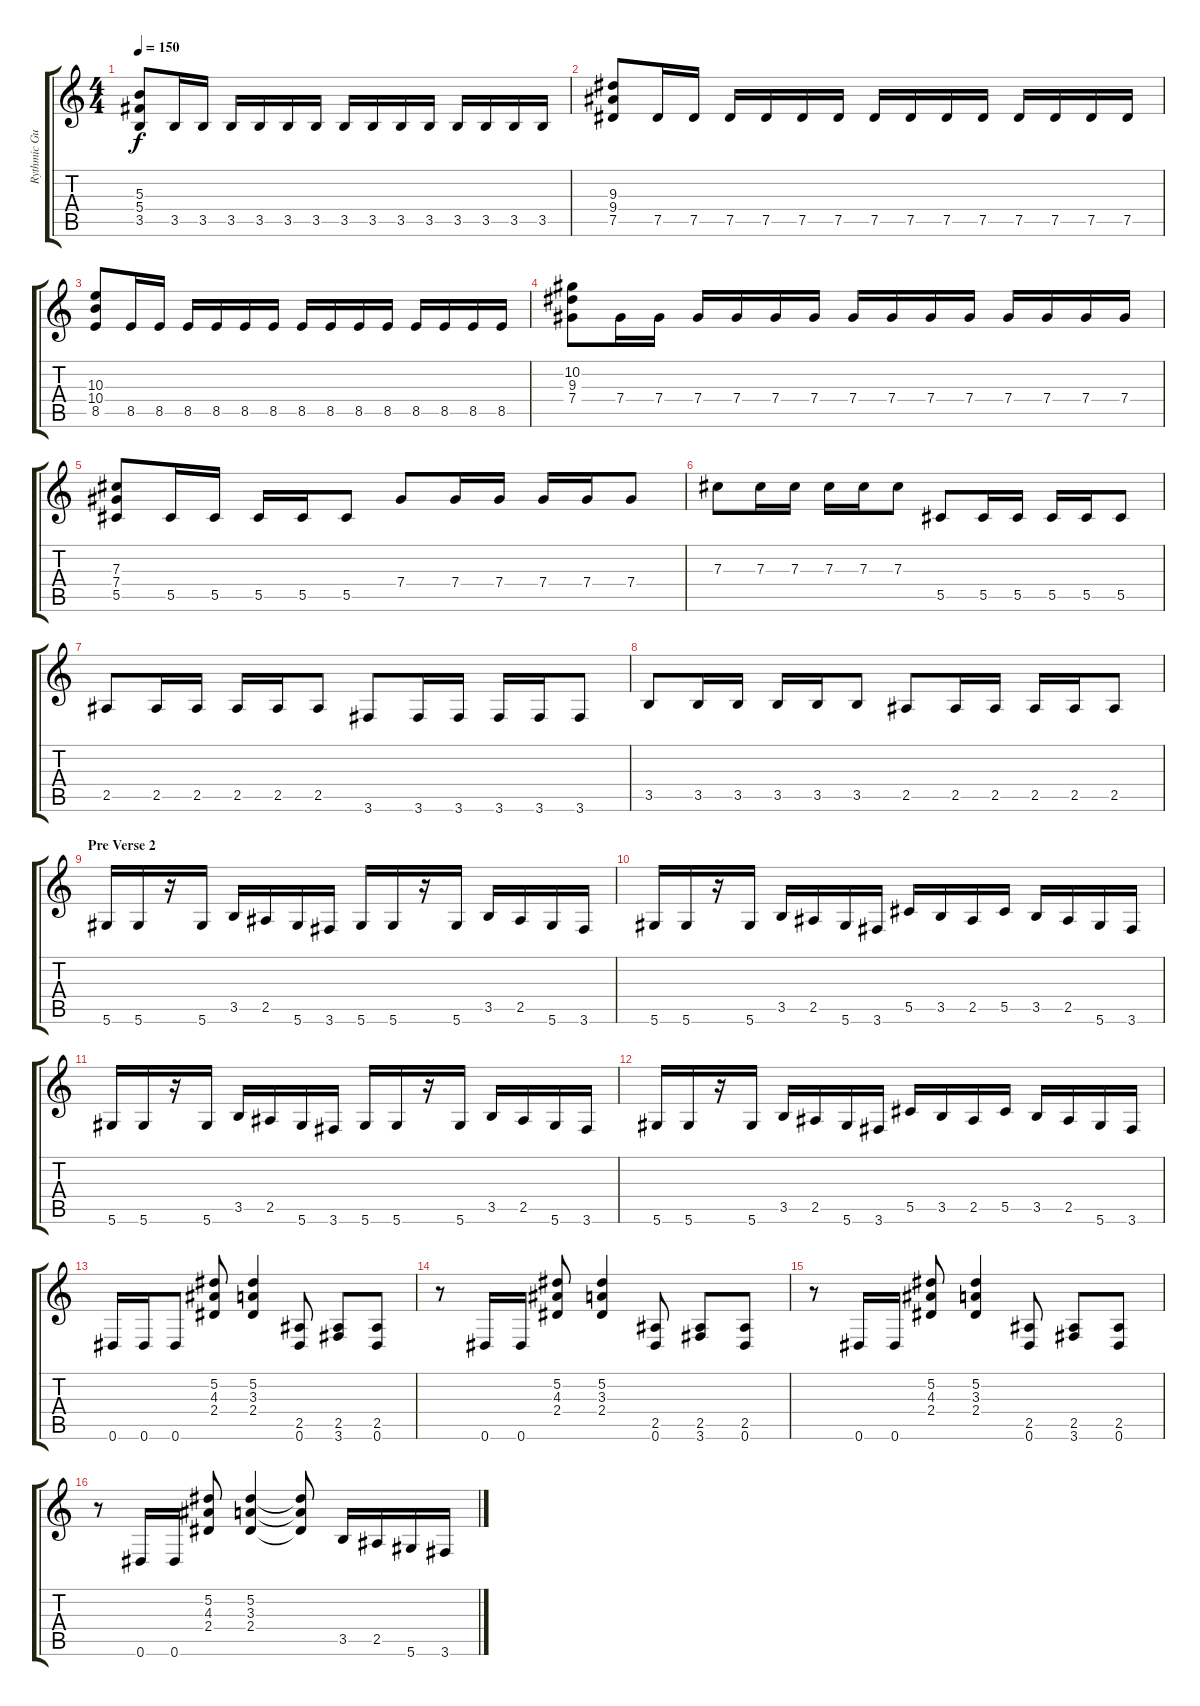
\track ("Rythmic Guitar (Jose A. Garrido)" "Rythmic Gu") {instrument distortionguitar}
\staff {score tabs}
\tuning (Eb4 Bb3 Gb3 Db3 Ab2 Eb2) {hide}
\ts (4 4)
\tempo 150
\clef g2
\ks c
(5.3 5.4 3.5).8{dy f} 3.5.16 3.5.16 3.5.16 3.5.16 3.5.16 3.5.16 3.5.16 3.5.16 3.5.16 3.5.16 3.5.16 3.5.16 3.5.16 3.5.16 |
(9.3 9.4 7.5).8 7.5.16 7.5.16 7.5.16 7.5.16 7.5.16 7.5.16 7.5.16 7.5.16 7.5.16 7.5.16 7.5.16 7.5.16 7.5.16 7.5.16 |
(10.3 10.4 8.5).8 8.5.16 8.5.16 8.5.16 8.5.16 8.5.16 8.5.16 8.5.16 8.5.16 8.5.16 8.5.16 8.5.16 8.5.16 8.5.16 8.5.16 |
(10.2 9.3 7.4).8 7.4.16 7.4.16 7.4.16 7.4.16 7.4.16 7.4.16 7.4.16 7.4.16 7.4.16 7.4.16 7.4.16 7.4.16 7.4.16 7.4.16 |
(7.3 7.4 5.5).8 5.5.16 5.5.16 5.5.16 5.5.16 5.5.8 7.4.8 7.4.16 7.4.16 7.4.16 7.4.16 7.4.8 |
7.3.8 7.3.16 7.3.16 7.3.16 7.3.16 7.3.8 5.5.8 5.5.16 5.5.16 5.5.16 5.5.16 5.5.8 |
2.5.8 2.5.16 2.5.16 2.5.16 2.5.16 2.5.8 3.6.8 3.6.16 3.6.16 3.6.16 3.6.16 3.6.8 |
3.5.8 3.5.16 3.5.16 3.5.16 3.5.16 3.5.8 2.5.8 2.5.16 2.5.16 2.5.16 2.5.16 2.5.8 |
\section ("" "Pre Verse 2")
5.6.16 5.6.16 r.16 5.6.16 3.5.16 2.5.16 5.6.16 3.6.16 5.6.16 5.6.16 r.16 5.6.16 3.5.16 2.5.16 5.6.16 3.6.16 |
5.6.16 5.6.16 r.16 5.6.16 3.5.16 2.5.16 5.6.16 3.6.16 5.5.16 3.5.16 2.5.16 5.5.16 3.5.16 2.5.16 5.6.16 3.6.16 |
5.6.16 5.6.16 r.16 5.6.16 3.5.16 2.5.16 5.6.16 3.6.16 5.6.16 5.6.16 r.16 5.6.16 3.5.16 2.5.16 5.6.16 3.6.16 |
5.6.16 5.6.16 r.16 5.6.16 3.5.16 2.5.16 5.6.16 3.6.16 5.5.16 3.5.16 2.5.16 5.5.16 3.5.16 2.5.16 5.6.16 3.6.16 |
0.6.16 0.6.16 0.6.8 (5.2 4.3 2.4).8 (5.2 3.3 2.4).4 (2.5 0.6).8 (2.5 3.6).8 (2.5 0.6).8 |
r.8 0.6.16 0.6.16 (5.2 4.3 2.4).8 (5.2 3.3 2.4).4 (2.5 0.6).8 (2.5 3.6).8 (2.5 0.6).8 |
r.8 0.6.16 0.6.16 (5.2 4.3 2.4).8 (5.2 3.3 2.4).4 (2.5 0.6).8 (2.5 3.6).8 (2.5 0.6).8 |
r.8 0.6.16 0.6.16 (5.2 4.3 2.4).8 (5.2 3.3 2.4).4 (5.2{t} 3.3{t} 2.4{t}).8 3.5.16 2.5.16 5.6.16 3.6.16
